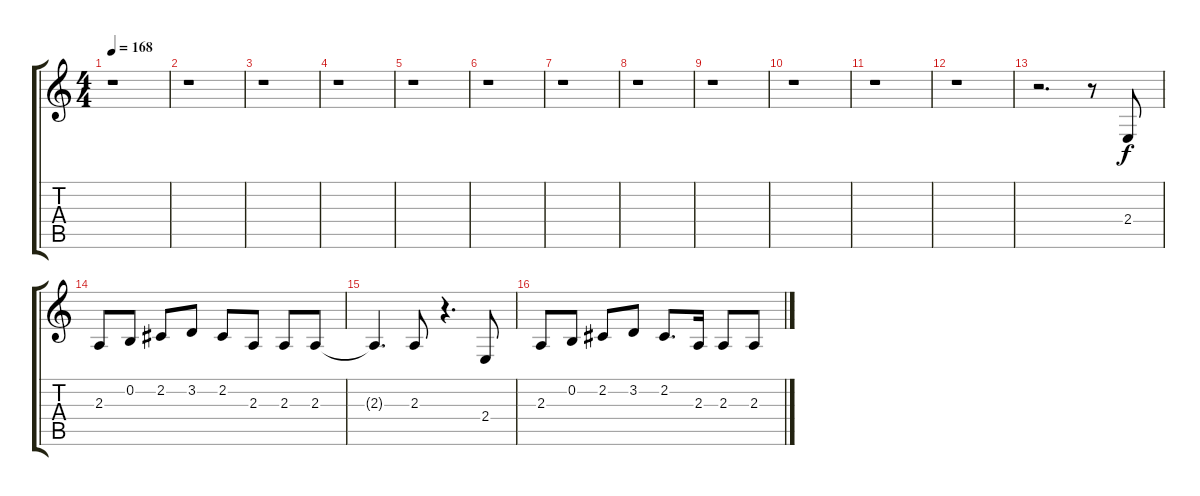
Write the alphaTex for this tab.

\track "" {instrument clarinet}
\staff {score tabs}
\tuning (E4 B3 G3 D3 A2 E2) {hide}
\ts (4 4)
\tempo 168
\clef g2
\ks c
r.1{dy f} |
r.1 |
r.1 |
r.1 |
r.1 |
r.1 |
r.1 |
r.1 |
r.1 |
r.1 |
r.1 |
r.1 |
r.2{d} r.8 2.4.8 |
2.3.8 0.2.8 2.2.8 3.2.8 2.2.8 2.3.8 2.3.8 2.3.8 |
2.3{t}.4{d} 2.3.8 r.4{d} 2.4.8 |
2.3.8 0.2.8 2.2.8 3.2.8 2.2.8{d} 2.3.16 2.3.8 2.3.8
